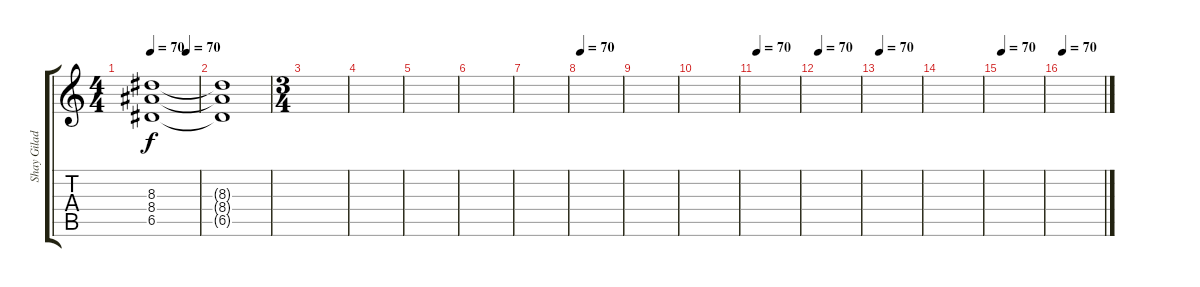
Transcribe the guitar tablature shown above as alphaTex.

\track ("Shay Giladi" "Shay Gilad") {instrument distortionguitar}
\staff {score tabs}
\tuning (E4 B3 G3 D3 A2 E2) {hide}
\ts (4 4)
\tempo 70
\tempo (70 0.75)
\clef g2
\ks c
(8.3 8.4 6.5).1{dy f volume 0} |
(8.3{t} 8.4{t} 6.5{t}).1 |
\ts (3 4)
|
|
|
|
|
\tempo 70
|
|
|
\tempo 70
|
\tempo 70
|
\tempo 70
|
|
\tempo 70
|
\tempo 70
